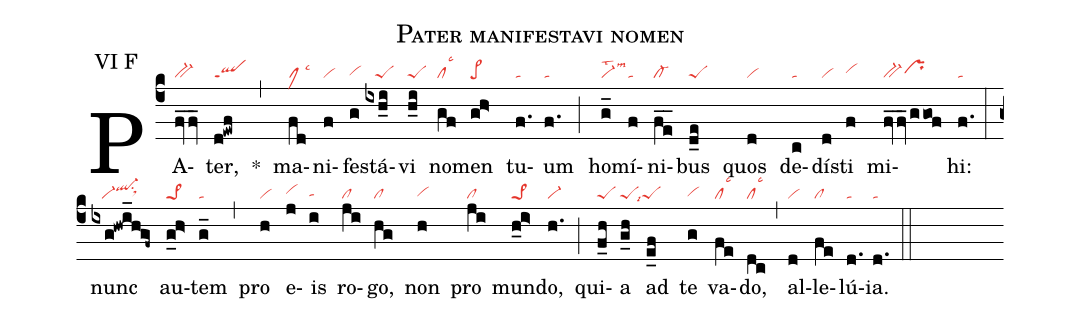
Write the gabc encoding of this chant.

name: Pater manifestavi nomen;
annotation: VI F;
mode: 6;
nabc-lines: 1;
%%
(c4)
PA(fv_/fv_|bv-)ter,(d!ewf|qlppt1) *(,)
ma(fd|clMlsc3)ni(f|vi)fe(g|vihg)stá(ixh_i|///peS)vi(h_i|peS) no(gf|cllsc3)men(gh>|pe>) tu(f.|ta)um(f.|ta) (;)
ho(g_|vi-lst2lsm3)mí(f|ta)ni(f_e_|cl-)bus(d_e|peS) quos(d|vi) de(c|ta)dí(d|vi)sti(f|vihh) mi(fv_/fv_/ggof|bv-prhh)hi:(f.|ta) (:)
nunc(ixg!hwi_h@gf~|///vi-ql-hisu1sux1) au(g_h>|pe>1)tem(g_|ta) (,)
pro(h|vi) e(j|vihh)is(i|tahg) ro(ji|cl)go,(hg|cl) non(h|vihg) pro(ji|cl) mun(h_0i>|pe>1)do,(h.|vi-) (;)
qui(f_h|peS)a(g_h|peS) ad(e_f|```peSlsi7) te(g|vihg) va(fe|cllsc3)do,(dc|cllsc3) (,)
al(d|vi)le(fe|cl)lú(d.|ta)ia.(d.|ta) (::)
